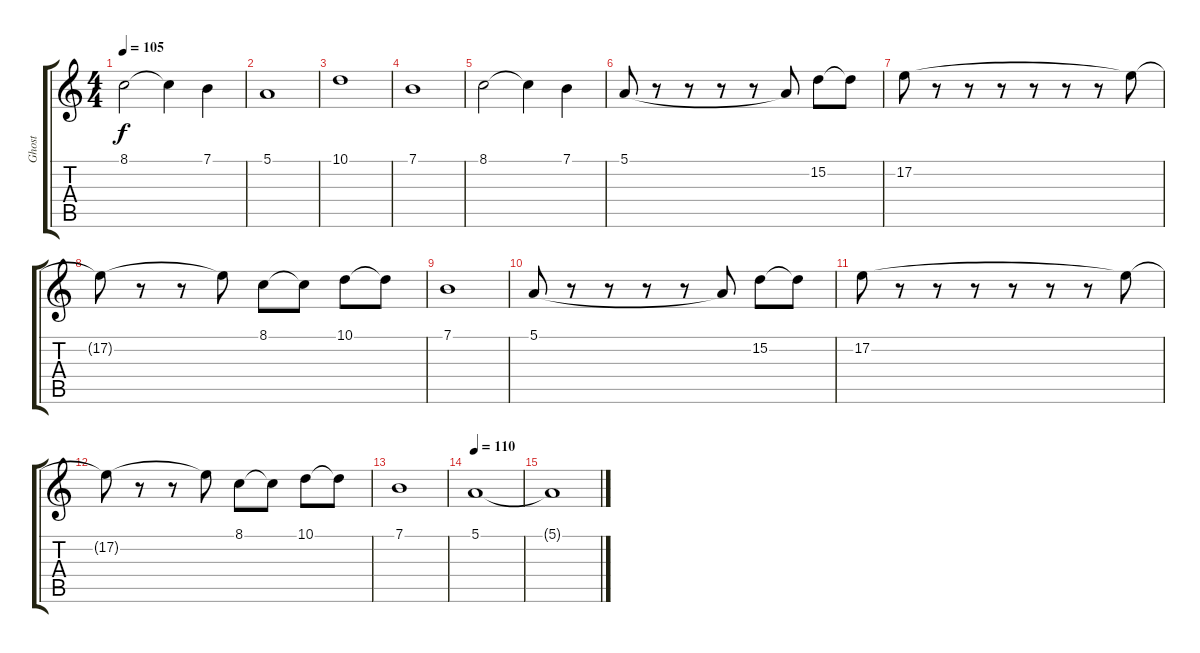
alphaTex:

\track ("Ghost" "Ghost") {instrument pad8sweep}
\staff {score tabs}
\tuning (E4 B3 G3 D3 A2 E2) {hide}
\ts (4 4)
\tempo 105
\clef g2
\ks c
8.1.2{dy f} 8.1{t}.4 7.1.4 |
5.1.1 |
10.1.1 |
7.1.1 |
8.1.2 8.1{t}.4 7.1.4 |
5.1.8 r.8 r.8 r.8 r.8 5.1{t}.8 15.2.8 15.2{t}.8 |
17.2.8 r.8 r.8 r.8 r.8 r.8 r.8 17.2{t}.8 |
17.2{t}.8 r.8 r.8 17.2{t}.8 8.1.8 8.1{t}.8 10.1.8 10.1{t}.8 |
7.1.1 |
5.1.8 r.8 r.8 r.8 r.8 5.1{t}.8 15.2.8 15.2{t}.8 |
17.2.8 r.8 r.8 r.8 r.8 r.8 r.8 17.2{t}.8 |
17.2{t}.8 r.8 r.8 17.2{t}.8 8.1.8 8.1{t}.8 10.1.8 10.1{t}.8 |
7.1.1 |
\tempo 110
5.1.1{volume 12} |
5.1{t}.1
